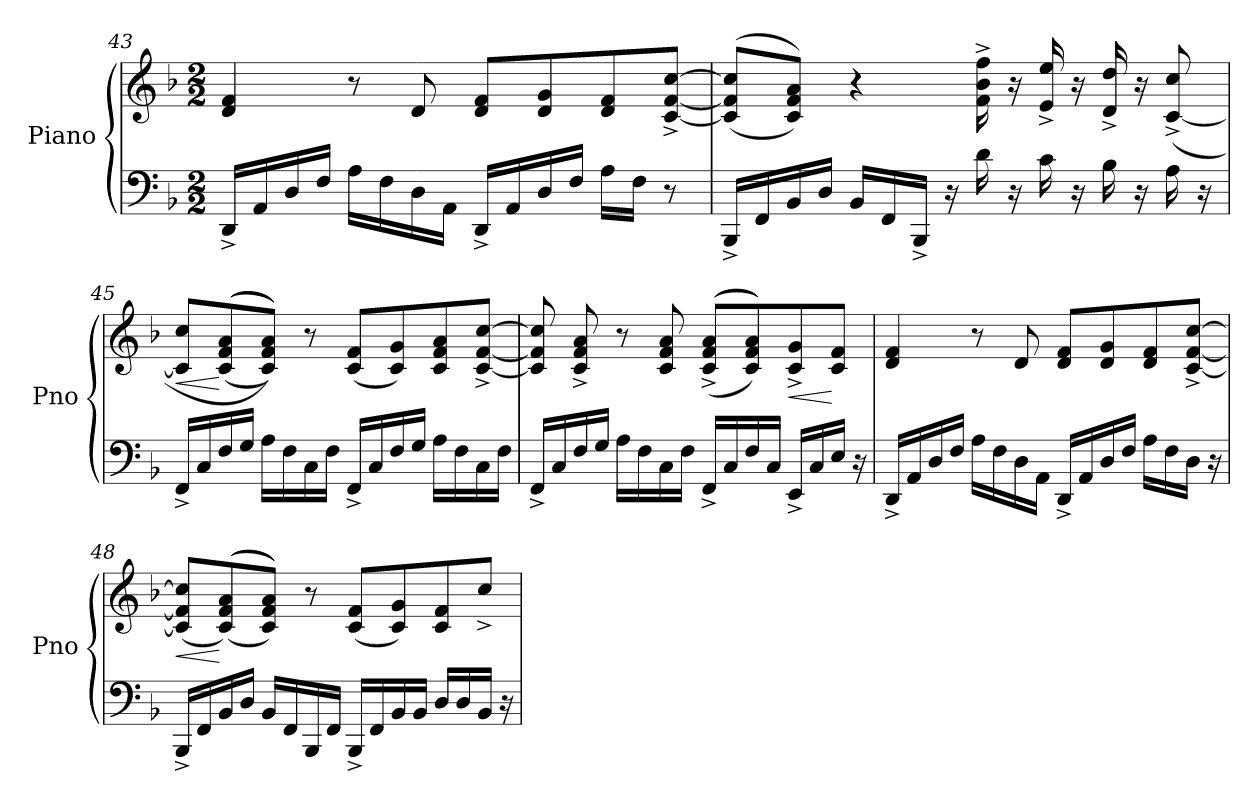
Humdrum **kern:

**kern	**kern	**dynam
*part1	*part1	*part1
*staff2	*staff1	*staff1/2
*I"Piano	*	*
*I'Pno	*	*
!!LO:LB:g=z
*clefF4	*clefG2	*
*k[b-]	*k[b-]	*
*M2/2	*M2/2	*
=43	=43	=43
16DD^/LL	4d/ 4f/	.
16AA/	.	.
16D/	.	.
16F/JJ	.	.
16A\LL	8r	.
16F\	.	.
16D\	8d/	.
16AA\JJ	.	.
16DD^/LL	8d/ 8f/L	.
16AA/	.	.
16D/	8d/ 8g/	.
16F/JJ	.	.
16A\LL	8d/ 8f/	.
16F\JJ	.	.
8r	[8c/^ [8f/^ [8cc/^J	.
=44	=44	=44
16BBB-^/LL	(>(8c/] 8f/] 8cc/]L	.
16FF/	.	.
16BB-/	8c/ 8f/ 8a/J))	.
16D/JJ	.	.
16BB-/LL	4r	.
16FF/	.	.
16BBB-^/JJ	.	.
16r	.	.
16d\	16f\^ 16b-\^ 16ff\^	.
16r	16r	.
16c\	16e/^ 16ee/^	.
16r	16r	.
16B-\	16d/^ 16dd/^	.
16r	16r	.
16A\	(>[8c/^ 8cc/^	.
16r	.	.
!!LO:LB:g=z
=45	=45	=45
!	!	!LO:HP:b
16FF^/LL	8c/] 8cc/L	<
16C/	.	.
16F/	(>((8c/ 8f/ 8a/	[
16G/JJ	.	.
16A\LL	8c/ 8f/ 8a/J))))	.
16F\	.	.
16C\	8r	.
16F\JJ	.	.
16FF^/LL	(8c/ 8f/L	.
16C/	.	.
16F/	8c/ 8g/)	.
16G/JJ	.	.
16A\LL	8c/ 8f/ 8a/	.
16F\	.	.
16C\	[8c/^ [8f/^ [8cc/^J	.
16F\JJ	.	.
=46	=46	=46
16FF^/LL	8c/] 8f/] 8cc/]	.
16C/	.	.
16F/	8c/^ 8f/^ 8a/^	.
16G/JJ	.	.
16A\LL	8r	.
16F\	.	.
16C\	8c/ 8f/ 8a/	.
16F\JJ	.	.
16FF^/LL	(>((8c/^ 8f/^ 8a/^L	.
16C/	.	.
16F/	8c/ 8f/ 8a/)))	.
16C/JJ	.	.
!	!	!LO:HP:b
16EE^/LL	8c/^ 8g/^	<
16C/	.	.
16E/JJ	8c/ 8f/J	[
16r	.	.
!!LO:LB:g=z
=47	=47	=47
16DD^/LL	4d/ 4f/	.
16AA/	.	.
16D/	.	.
16F/JJ	.	.
16A\LL	8r	.
16F\	.	.
16D\	8d/	.
16AA\JJ	.	.
16DD^/LL	8d/ 8f/L	.
16AA/	.	.
16D/	8d/ 8g/	.
16F/JJ	.	.
16A\LL	8d/ 8f/	.
16F\	.	.
16D\JJ	[8c/^ [8f/^ [8cc/^J	.
16r	.	.
=48	=48	=48
!	!	!LO:HP:b
16BBB-^/LL	(>8c/] 8f/] 8cc/]L	<
16FF/	.	.
16BB-/	(>((8c/ 8f/ 8a/)	[
16D/JJ	.	.
16BB-/LL	8c/ 8f/ 8a/J)))	.
16FF/	.	.
16BBB-/	8r	.
16FF/JJ	.	.
16BBB-^/LL	(8c/ 8f/L	.
16FF/	.	.
16BB-/	8c/ 8g/)	.
16BB-/JJ	.	.
16D/LL	8c/ 8f/	.
16D/	.	.
16BB-/JJ	8cc^/J	.
16r	.	.
=	=	=
*-	*-	*-
